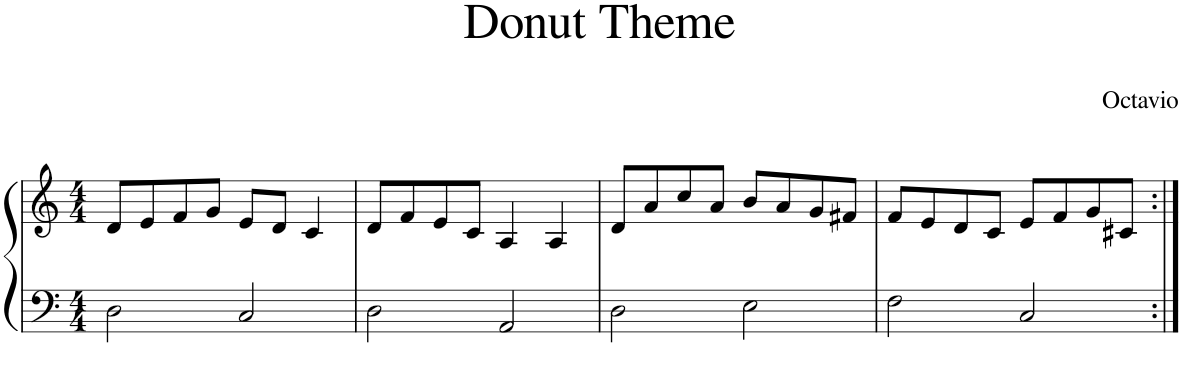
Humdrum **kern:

**kern	**kern
*part1	*part1
*staff2	*staff1
*I"Piano	*
*I'Pno.	*
*clefF4	*clefG2
*k[]	*k[]
*M4/4	*M4/4
=1	=1
2D\	8d/L
.	8e/
.	8f/
.	8g/J
2C/	8e/L
.	8d/J
.	4c/
=2	=2
2D\	8d/L
.	8f/
.	8e/
.	8c/J
2AA/	4A/
.	4A/
=3	=3
2D\	8d/L
.	8a/
.	8cc/
.	8a/J
2E\	8b/L
.	8a/
.	8g/
.	8f#X/J
=4	=4
2F\	8f/L
.	8e/
.	8d/
.	8c/J
2C/	8e/L
.	8f/
.	8g/
.	8c#X/J
=:|!	=:|!
*-	*-
